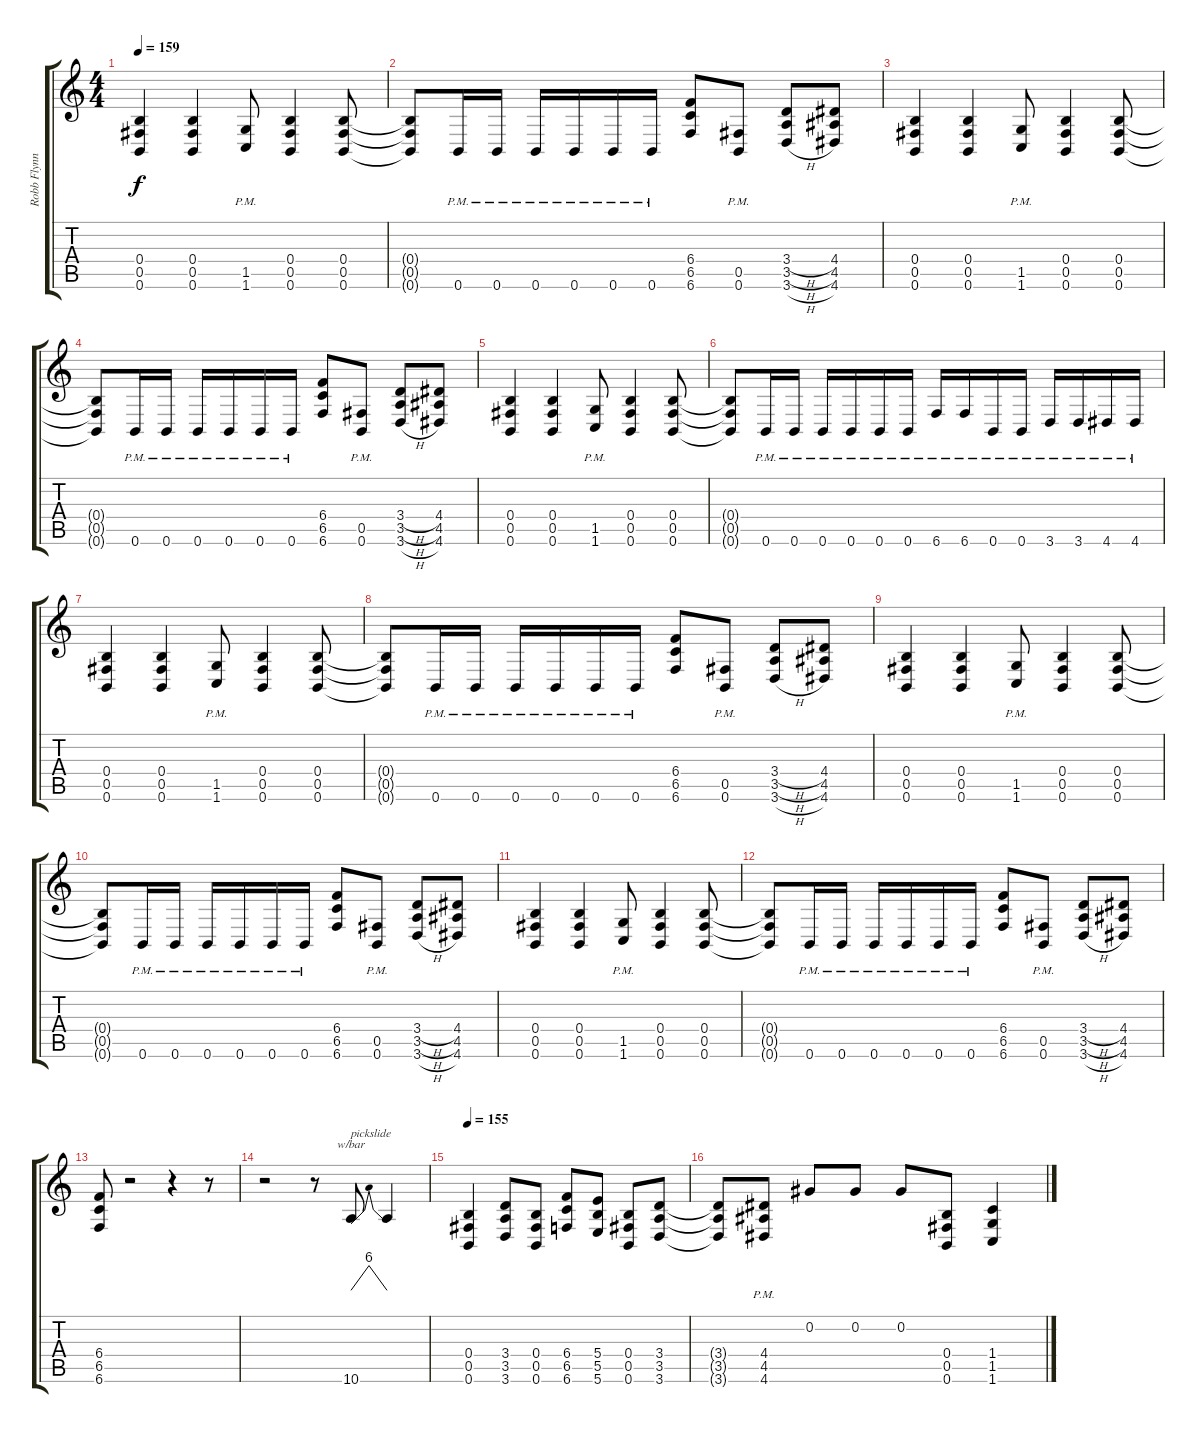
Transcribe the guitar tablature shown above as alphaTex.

\track ("Robb Flynn" "Robb Flynn") {instrument distortionguitar}
\staff {score tabs}
\tuning (Db4 Ab3 E3 B2 Gb2 B1) {hide}
\ts (4 4)
\tempo 159
\clef g2
\ks c
(0.4 0.5 0.6).4{dy f} (0.4 0.5 0.6).4 (1.5{pm} 1.6{pm}).8 (0.4 0.5 0.6).4 (0.4 0.5 0.6).8 |
(0.4{t} 0.5{t} 0.6{t}).8 0.6{pm}.16 0.6{pm}.16 0.6{pm}.16 0.6{pm}.16 0.6{pm}.16 0.6{pm}.16 (6.4 6.5 6.6).8 (0.5{pm} 0.6{pm}).8 (3.4{h} 3.5{h} 3.6{h}).8 (4.4 4.5 4.6).8 |
(0.4 0.5 0.6).4 (0.4 0.5 0.6).4 (1.5{pm} 1.6{pm}).8 (0.4 0.5 0.6).4 (0.4 0.5 0.6).8 |
(0.4{t} 0.5{t} 0.6{t}).8 0.6{pm}.16 0.6{pm}.16 0.6{pm}.16 0.6{pm}.16 0.6{pm}.16 0.6{pm}.16 (6.4 6.5 6.6).8 (0.5{pm} 0.6{pm}).8 (3.4{h} 3.5{h} 3.6{h}).8 (4.4 4.5 4.6).8 |
(0.4 0.5 0.6).4 (0.4 0.5 0.6).4 (1.5{pm} 1.6{pm}).8 (0.4 0.5 0.6).4 (0.4 0.5 0.6).8 |
(0.4{t} 0.5{t} 0.6{t}).8 0.6{pm}.16 0.6{pm}.16 0.6{pm}.16 0.6{pm}.16 0.6{pm}.16 0.6{pm}.16 6.6{pm}.16 6.6{pm}.16 0.6{pm}.16 0.6{pm}.16 3.6{pm}.16 3.6{pm}.16 4.6{pm}.16 4.6{pm}.16 |
(0.4 0.5 0.6).4 (0.4 0.5 0.6).4 (1.5{pm} 1.6{pm}).8 (0.4 0.5 0.6).4 (0.4 0.5 0.6).8 |
(0.4{t} 0.5{t} 0.6{t}).8 0.6{pm}.16 0.6{pm}.16 0.6{pm}.16 0.6{pm}.16 0.6{pm}.16 0.6{pm}.16 (6.4 6.5 6.6).8 (0.5{pm} 0.6{pm}).8 (3.4{h} 3.5{h} 3.6{h}).8 (4.4 4.5 4.6).8 |
(0.4 0.5 0.6).4 (0.4 0.5 0.6).4 (1.5{pm} 1.6{pm}).8 (0.4 0.5 0.6).4 (0.4 0.5 0.6).8 |
(0.4{t} 0.5{t} 0.6{t}).8 0.6{pm}.16 0.6{pm}.16 0.6{pm}.16 0.6{pm}.16 0.6{pm}.16 0.6{pm}.16 (6.4 6.5 6.6).8 (0.5{pm} 0.6{pm}).8 (3.4{h} 3.5{h} 3.6{h}).8 (4.4 4.5 4.6).8 |
(0.4 0.5 0.6).4 (0.4 0.5 0.6).4 (1.5{pm} 1.6{pm}).8 (0.4 0.5 0.6).4 (0.4 0.5 0.6).8 |
(0.4{t} 0.5{t} 0.6{t}).8 0.6{pm}.16 0.6{pm}.16 0.6{pm}.16 0.6{pm}.16 0.6{pm}.16 0.6{pm}.16 (6.4 6.5 6.6).8 (0.5{pm} 0.6{pm}).8 (3.4{h} 3.5{h} 3.6{h}).8 (4.4 4.5 4.6).8 |
(6.4 6.5 6.6).8 r.2 r.4 r.8 |
r.2 r.8 10.6.8{tbe (dip default 0 0 30 24 60 0) txt "pickslide"} 10.6{t}.4 |
\tempo 155
(0.4 0.5 0.6).4 (3.4 3.5 3.6).8 (0.4 0.5 0.6).8 (6.4 6.5 6.6).8 (5.4 5.5 5.6).8 (0.4 0.5 0.6).8 (3.4 3.5 3.6).8 |
(3.4{t} 3.5{t} 3.6{t}).8 (4.4{pm} 4.5{pm} 4.6{pm}).8 0.2.8 0.2.8 0.2.8 (0.4 0.5 0.6).8 (1.4 1.5 1.6).4
